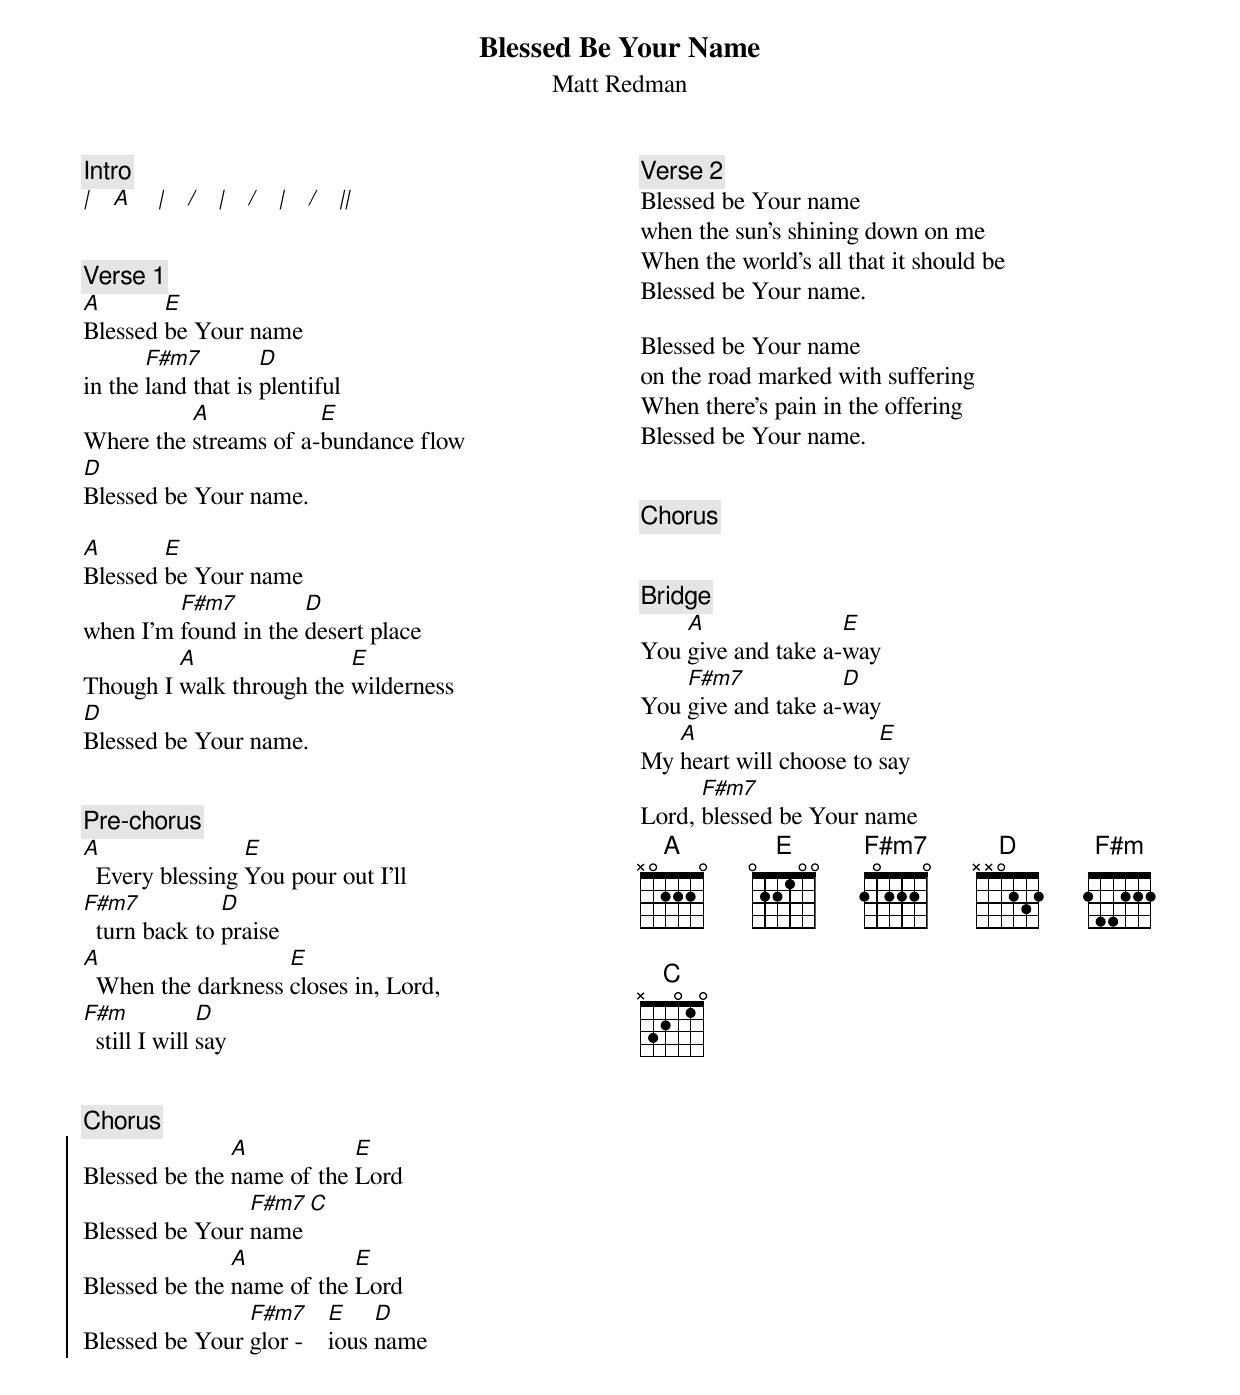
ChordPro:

{t:Blessed Be Your Name}
{st:Matt Redman}
{columns: 2}

{c:Intro}
[|]   [A]    [|]   [/]   [|]   [/]   [|]   [/]   [||]


{c:Verse 1}
[A]Blessed [E]be Your name
in the [F#m7]land that is [D]plentiful
Where the [A]streams of a-[E]bundance flow
[D]Blessed be Your name.

[A]Blessed [E]be Your name
when I'm [F#m7]found in the [D]desert place
Though I [A]walk through the [E]wilderness
[D]Blessed be Your name.


{c:Pre-chorus}
[A]  Every blessing [E]You pour out I'll
[F#m7]  turn back to [D]praise
[A]  When the darkness [E]closes in, Lord,
[F#m]  still I will [D]say


{c:Chorus}
{soc}
Blessed be the [A]name of the [E]Lord
Blessed be Your [F#m7]name [C]
Blessed be the [A]name of the [E]Lord
Blessed be Your [F#m7]glor -    [E]ious [D]name
{eoc}

{colb}
{c:Verse 2}
Blessed be Your name
when the sun's shining down on me
When the world's all that it should be
Blessed be Your name.

Blessed be Your name
on the road marked with suffering
When there's pain in the offering
Blessed be Your name.


{c:Chorus}


{c:Bridge}
You [A]give and take a-[E]way
You [F#m7]give and take a-[D]way
My [A]heart will choose to [E]say
Lord, [F#m7]blessed be Your name
